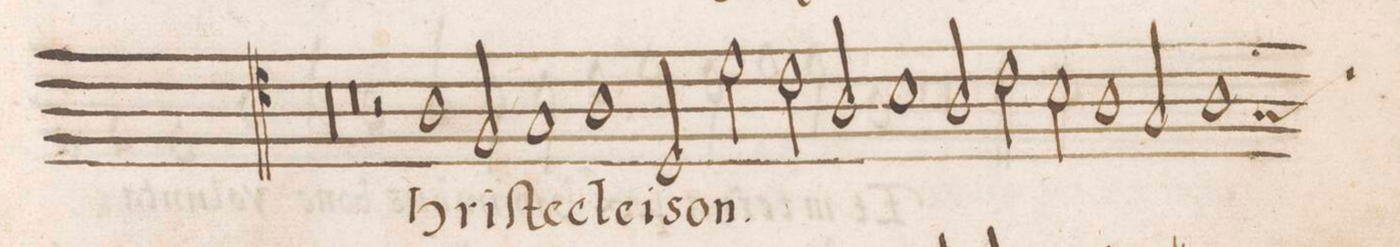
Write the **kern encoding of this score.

**kern	**text
*I"ALTVS	*
*clefC4	*
*k[]	*
*met(c|)	*
*M2/1	*
0r	.
=14	=14
0r	.
=15	=15
0r	.
=16	=16
2r	.
1A	hri-
2F/	-ſte
=17	=17
1G	e-
1A	-le-
=18	=18
2D/	-i-
2d\	-son.
2c\	.
2A/	.
=19	=19
1B	.
2A/	.
2c\	.
=20	=20
2B\	.
1A	.
2G/	.
=21	=21
*custos:G	*
1A	.
*-	*-
